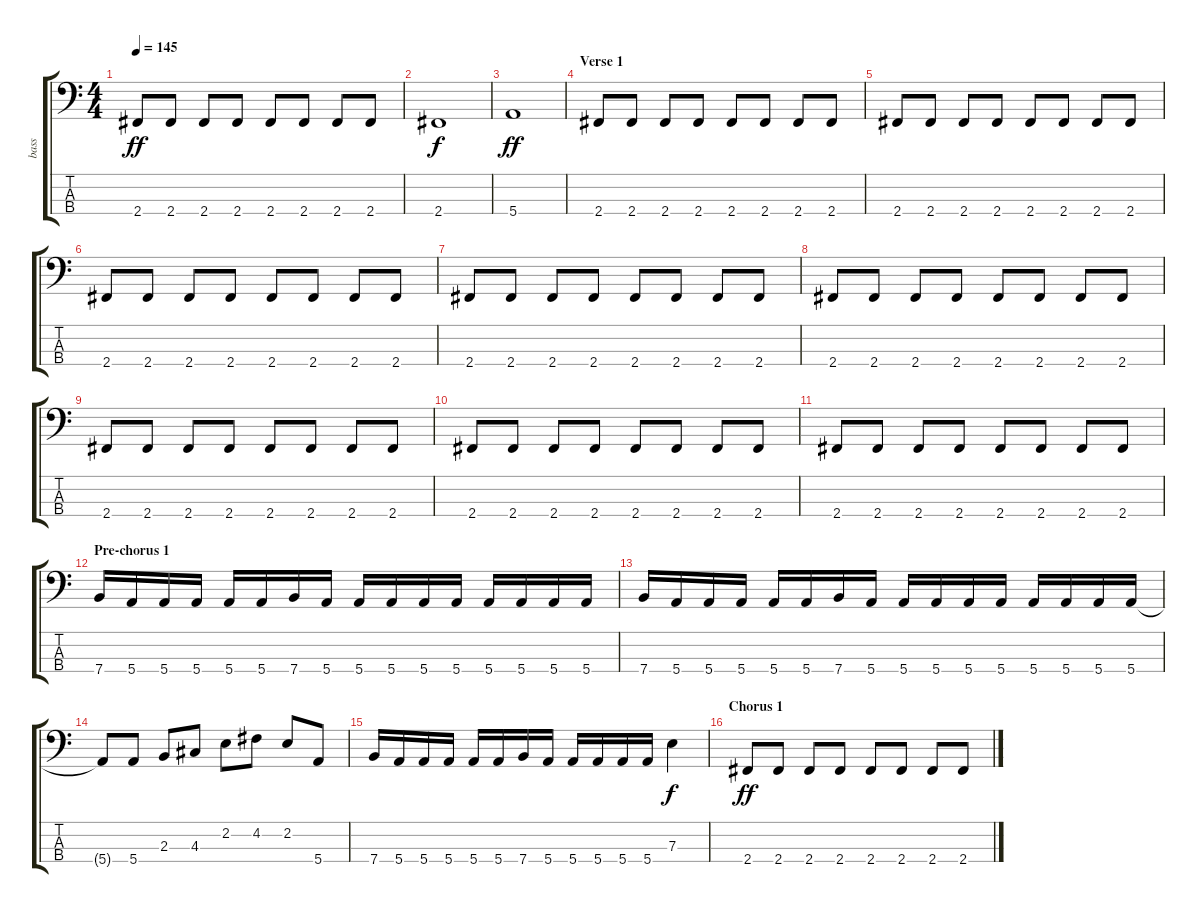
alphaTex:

\track ("bass" "bass") {instrument electricbassfinger}
\staff {score tabs}
\tuning (G2 D2 A1 E1) {hide}
\ts (4 4)
\tempo 145
\clef f4
\ks c
2.4.8{dy ff} 2.4.8 2.4.8 2.4.8 2.4.8 2.4.8 2.4.8 2.4.8 |
2.4.1{dy f} |
5.4.1{dy ff} |
\section ("" "Verse 1")
2.4.8 2.4.8 2.4.8 2.4.8 2.4.8 2.4.8 2.4.8 2.4.8 |
2.4.8 2.4.8 2.4.8 2.4.8 2.4.8 2.4.8 2.4.8 2.4.8 |
2.4.8 2.4.8 2.4.8 2.4.8 2.4.8 2.4.8 2.4.8 2.4.8 |
2.4.8 2.4.8 2.4.8 2.4.8 2.4.8 2.4.8 2.4.8 2.4.8 |
2.4.8 2.4.8 2.4.8 2.4.8 2.4.8 2.4.8 2.4.8 2.4.8 |
2.4.8 2.4.8 2.4.8 2.4.8 2.4.8 2.4.8 2.4.8 2.4.8 |
2.4.8 2.4.8 2.4.8 2.4.8 2.4.8 2.4.8 2.4.8 2.4.8 |
2.4.8 2.4.8 2.4.8 2.4.8 2.4.8 2.4.8 2.4.8 2.4.8 |
\section ("" "Pre-chorus 1")
7.4.16 5.4.16 5.4.16 5.4.16 5.4.16 5.4.16 7.4.16 5.4.16 5.4.16 5.4.16 5.4.16 5.4.16 5.4.16 5.4.16 5.4.16 5.4.16 |
7.4.16 5.4.16 5.4.16 5.4.16 5.4.16 5.4.16 7.4.16 5.4.16 5.4.16 5.4.16 5.4.16 5.4.16 5.4.16 5.4.16 5.4.16 5.4.16 |
5.4{t}.8 5.4.8 2.3.8 4.3.8 2.2.8 4.2.8 2.2.8 5.4.8 |
7.4.16 5.4.16 5.4.16 5.4.16 5.4.16 5.4.16 7.4.16 5.4.16 5.4.16 5.4.16 5.4.16 5.4.16 7.3.4{dy f} |
\section ("" "Chorus 1")
2.4.8{dy ff} 2.4.8 2.4.8 2.4.8 2.4.8 2.4.8 2.4.8 2.4.8
